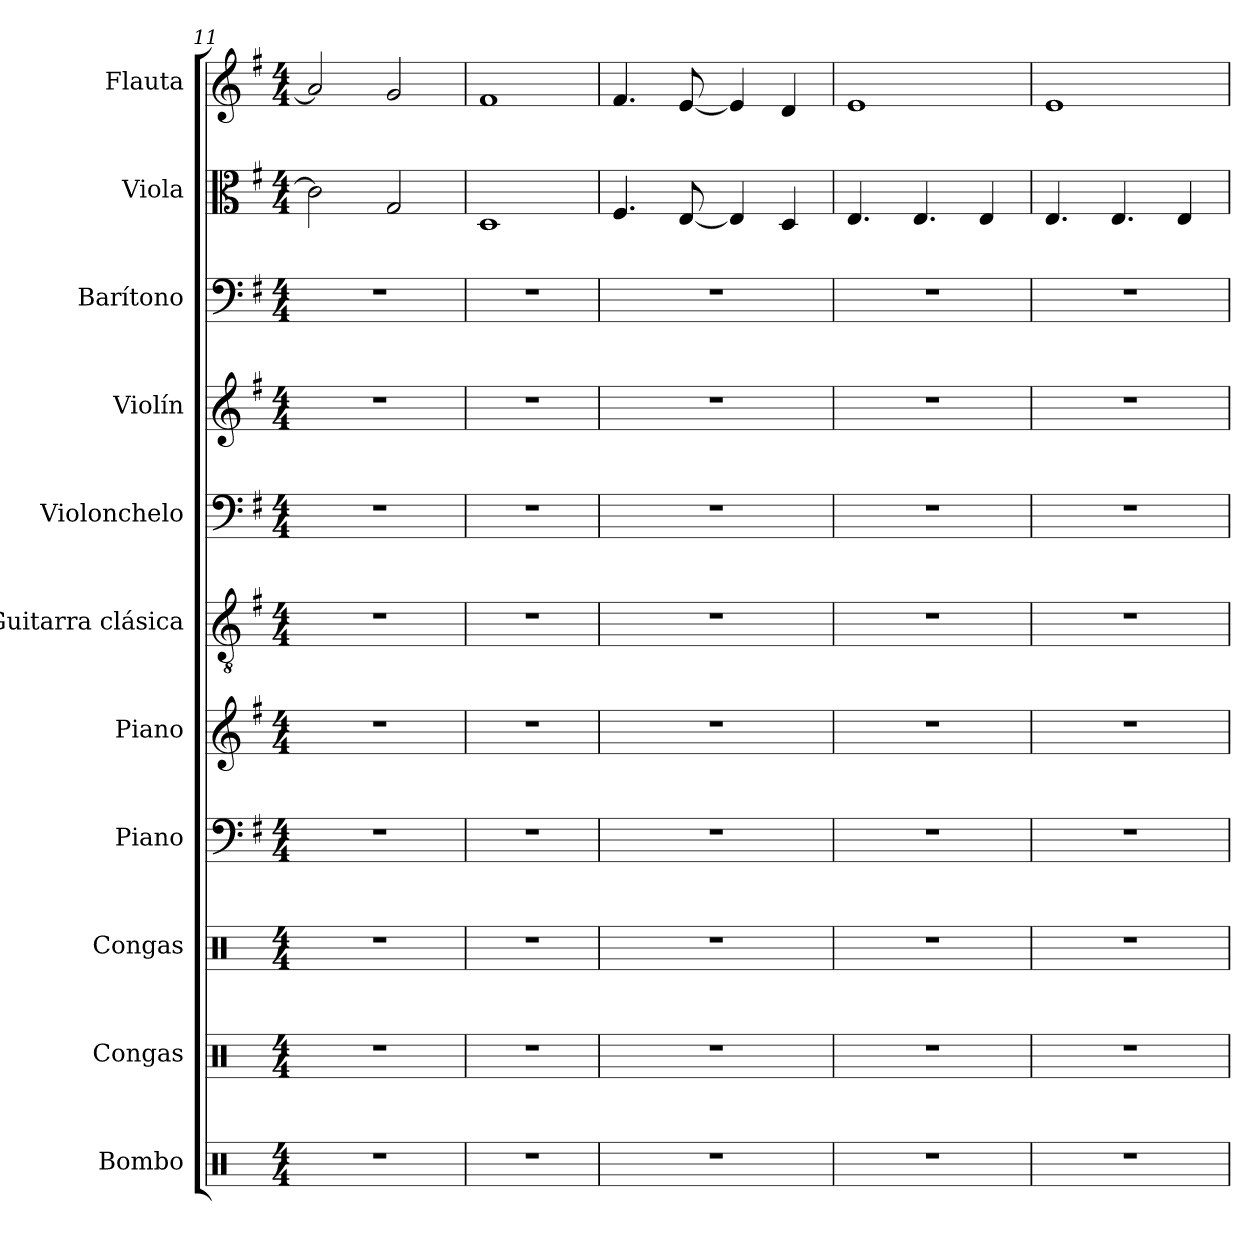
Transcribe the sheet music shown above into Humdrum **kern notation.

**kern	**kern	**kern	**kern	**kern	**kern	**kern	**kern	**kern	**kern	**kern
*part11	*part10	*part9	*part8	*part7	*part6	*part5	*part4	*part3	*part2	*part1
*staff11	*staff10	*staff9	*staff8	*staff7	*staff6	*staff5	*staff4	*staff3	*staff2	*staff1
*I"Bombo	*I"Congas	*I"Congas	*I"Piano	*I"Piano	*I"Guitarra clásica	*I"Violonchelo	*I"Violín	*I"Barítono	*I"Viola	*I"Flauta
*I'Bmb.	*	*	*I'Pno.	*I'Pno.	*I'Guit.	*I'Vc.	*I'Vln.	*I'Bar.	*I'Vla.	*I'Fl.
*clefX	*clefX	*clefX	*clefF4	*clefG2	*clefGv2	*clefF4	*clefG2	*clefF4	*clefC3	*clefG2
*k[]	*k[]	*k[]	*k[f#]	*k[f#]	*k[f#]	*k[f#]	*k[f#]	*k[f#]	*k[f#]	*k[f#]
*M4/4	*M4/4	*M4/4	*M4/4	*M4/4	*M4/4	*M4/4	*M4/4	*M4/4	*M4/4	*M4/4
=11	=11	=11	=11	=11	=11	=11	=11	=11	=11	=11
1r	1r	1r	1r	1r	1r	1r	1r	1r	2c\]	2a/]
.	.	.	.	.	.	.	.	.	2G/	2g/
=12	=12	=12	=12	=12	=12	=12	=12	=12	=12	=12
1r	1r	1r	1r	1r	1r	1r	1r	1r	1D	1f#
!!LO:PB:g=z
=13	=13	=13	=13	=13	=13	=13	=13	=13	=13	=13
1r	1r	1r	1r	1r	1r	1r	1r	1r	4.F#/	4.f#/
.	.	.	.	.	.	.	.	.	[8E/	[8e/
.	.	.	.	.	.	.	.	.	4E/]	4e/]
.	.	.	.	.	.	.	.	.	4D/	4d/
=14	=14	=14	=14	=14	=14	=14	=14	=14	=14	=14
*	*	*	*	*	*	*	*	*	*	*MM125
1r	1r	1r	1r	1r	1r	1r	1r	1r	4.E/	1e
.	.	.	.	.	.	.	.	.	4.E/	.
.	.	.	.	.	.	.	.	.	4E/	.
=15	=15	=15	=15	=15	=15	=15	=15	=15	=15	=15
*	*	*	*	*	*	*	*	*	*	*MM130
1r	1r	1r	1r	1r	1r	1r	1r	1r	4.E/	1e
.	.	.	.	.	.	.	.	.	4.E/	.
.	.	.	.	.	.	.	.	.	4E/	.
=	=	=	=	=	=	=	=	=	=	=
*-	*-	*-	*-	*-	*-	*-	*-	*-	*-	*-
